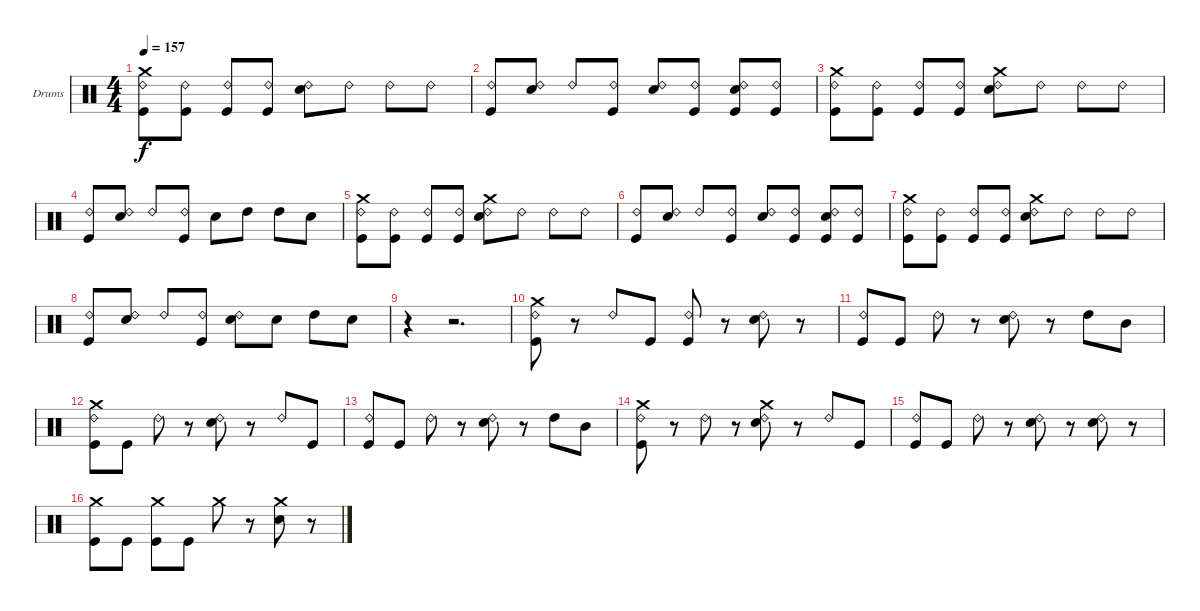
\defaultSystemsLayout 4
\bracketExtendMode groupsimilarinstruments
\firstSystemTrackNameOrientation horizontal
\otherSystemsTrackNameOrientation horizontal
\track ("Drum" "Drums") {instrument percussion}
\staff {score}
\articulation defaults
\ts (4 4)
\tempo 157
\clef neutral
\ks c
("Ride (bell) 2" "Kick (hit)" "Crash medium (hit)").8{dy f} ("Ride (bell) 2" "Kick (hit)").8 ("Ride (bell) 2" "Kick (hit)").8 ("Ride (bell) 2" "Kick (hit)").8 ("Ride (bell) 2" "Snare (hit) 2").8 "Ride (bell) 2".8 "Ride (bell) 2".8 "Ride (bell) 2".8 |
("Ride (bell) 2" "Kick (hit)").8 ("Ride (bell) 2" "Snare (hit) 2").8 "Ride (bell) 2".8 ("Ride (bell) 2" "Kick (hit)").8 ("Ride (bell) 2" "Snare (hit) 2").8 ("Ride (bell) 2" "Kick (hit)").8 ("Ride (bell) 2" "Kick (hit)" "Snare (hit) 2").8 ("Ride (bell) 2" "Kick (hit)").8 |
("Ride (bell) 2" "Kick (hit)" "Crash medium (hit)").8 ("Ride (bell) 2" "Kick (hit)").8 ("Ride (bell) 2" "Kick (hit)").8 ("Ride (bell) 2" "Kick (hit)").8 ("Ride (bell) 2" "Snare (hit) 2" "Crash medium (hit)").8 "Ride (bell) 2".8 "Ride (bell) 2".8 "Ride (bell) 2".8 |
("Ride (bell) 2" "Kick (hit)").8 ("Ride (bell) 2" "Snare (hit) 2").8 "Ride (bell) 2".8 ("Ride (bell) 2" "Kick (hit)").8 "Snare (hit) 2".8 "High Tom (hit)".8 "High Tom (hit)".8 "Snare (hit) 2".8 |
("Ride (bell) 2" "Kick (hit)" "Crash medium (hit)").8 ("Ride (bell) 2" "Kick (hit)").8 ("Ride (bell) 2" "Kick (hit)").8 ("Ride (bell) 2" "Kick (hit)").8 ("Ride (bell) 2" "Snare (hit) 2" "Crash medium (hit)").8 "Ride (bell) 2".8 "Ride (bell) 2".8 "Ride (bell) 2".8 |
("Ride (bell) 2" "Kick (hit)").8 ("Ride (bell) 2" "Snare (hit) 2").8 "Ride (bell) 2".8 ("Ride (bell) 2" "Kick (hit)").8 ("Ride (bell) 2" "Snare (hit) 2").8 ("Ride (bell) 2" "Kick (hit)").8 ("Ride (bell) 2" "Kick (hit)" "Snare (hit) 2").8 ("Ride (bell) 2" "Kick (hit)").8 |
("Ride (bell) 2" "Kick (hit)" "Crash medium (hit)").8 ("Ride (bell) 2" "Kick (hit)").8 ("Ride (bell) 2" "Kick (hit)").8 ("Ride (bell) 2" "Kick (hit)").8 ("Ride (bell) 2" "Snare (hit) 2" "Crash medium (hit)").8 "Ride (bell) 2".8 "Ride (bell) 2".8 "Ride (bell) 2".8 |
("Ride (bell) 2" "Kick (hit)").8 ("Ride (bell) 2" "Snare (hit) 2").8 "Ride (bell) 2".8 ("Ride (bell) 2" "Kick (hit)").8 ("Ride (bell) 2" "Snare (hit) 2").8 "Snare (hit) 2".8 "High Tom (hit)".8 "Snare (hit) 2".8 |
r.4 r.2{d} |
("Ride (bell) 2" "Kick (hit)" "Crash medium (hit)").8 r.8 "Ride (bell) 2".8 "Kick (hit)".8 ("Ride (bell) 2" "Kick (hit)").8 r.8 ("Ride (bell) 2" "Snare (hit) 2").8 r.8 |
("Ride (bell) 2" "Kick (hit)").8 "Kick (hit)".8 "Ride (bell) 2".8 r.8 ("Ride (bell) 2" "Snare (hit) 2").8 r.8 "High Tom (hit)".8 "Mid Tom (hit)".8 |
("Ride (bell) 2" "Kick (hit)" "Crash medium (hit)").8 "Kick (hit)".8 "Ride (bell) 2".8 r.8 ("Ride (bell) 2" "Snare (hit) 2").8 r.8 "Ride (bell) 2".8 "Kick (hit)".8 |
("Ride (bell) 2" "Kick (hit)").8 "Kick (hit)".8 "Ride (bell) 2".8 r.8 ("Ride (bell) 2" "Snare (hit) 2").8 r.8 "High Tom (hit)".8 "Mid Tom (hit)".8 |
("Ride (bell) 2" "Crash medium (hit)" "Kick (hit)").8 r.8 "Ride (bell) 2".8 r.8 ("Ride (bell) 2" "Snare (hit) 2" "Crash medium (hit)").8 r.8 "Ride (bell) 2".8 "Kick (hit)".8 |
("Ride (bell) 2" "Kick (hit)").8 "Kick (hit)".8 "Ride (bell) 2".8 r.8 ("Ride (bell) 2" "Snare (hit) 2").8 r.8 ("Ride (bell) 2" "Snare (hit) 2").8 r.8 |
("Crash medium (hit)" "Kick (hit)").8 "Kick (hit)".8 ("Crash medium (hit)" "Kick (hit)").8 "Kick (hit)".8 "Crash medium (hit)".8 r.8 ("Crash medium (hit)" "Snare (hit) 2").8 r.8
